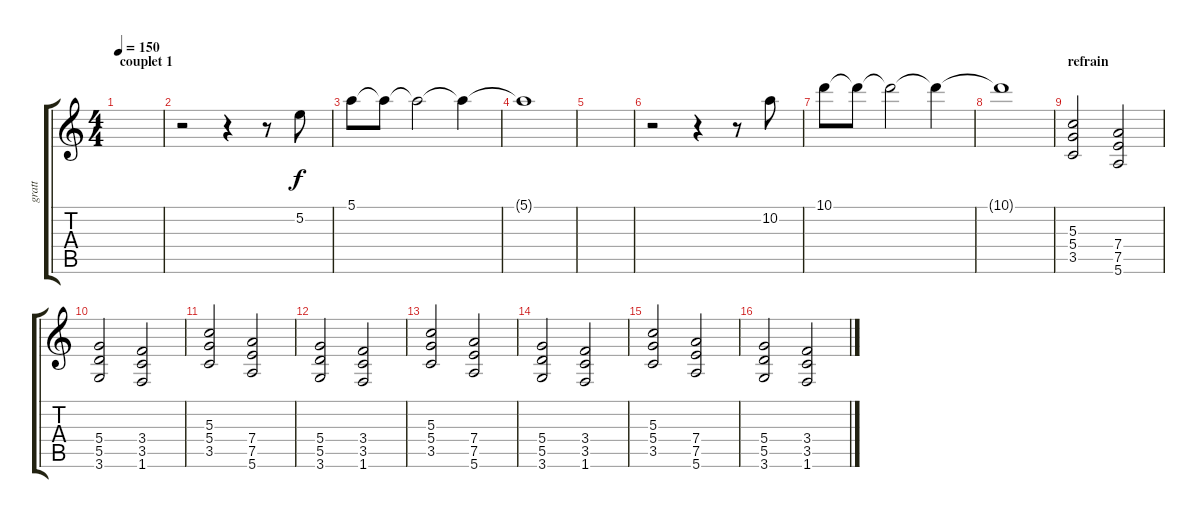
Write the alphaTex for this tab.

\track ("gratt" "gratt") {instrument distortionguitar}
\staff {score tabs}
\tuning (E4 B3 G3 D3 A2 E2) {hide}
\ts (4 4)
\section ("" "couplet 1")
\tempo 150
\clef g2
\ks c
|
r.2 r.4 r.8 5.2.8 |
5.1.8 5.1{t}.8 5.1{t}.2 5.1{t}.4 |
5.1{t}.1 |
|
r.2 r.4 r.8 10.2.8 |
10.1.8 10.1{t}.8 10.1{t}.2 10.1{t}.4 |
10.1{t}.1 |
\section ("" "refrain")
(5.3 5.4 3.5).2 (7.4 7.5 5.6).2 |
(5.4 5.5 3.6).2 (3.4 3.5 1.6).2 |
(5.3 5.4 3.5).2 (7.4 7.5 5.6).2 |
(5.4 5.5 3.6).2 (3.4 3.5 1.6).2 |
(5.3 5.4 3.5).2 (7.4 7.5 5.6).2 |
(5.4 5.5 3.6).2 (3.4 3.5 1.6).2 |
(5.3 5.4 3.5).2 (7.4 7.5 5.6).2 |
(5.4 5.5 3.6).2 (3.4 3.5 1.6).2
